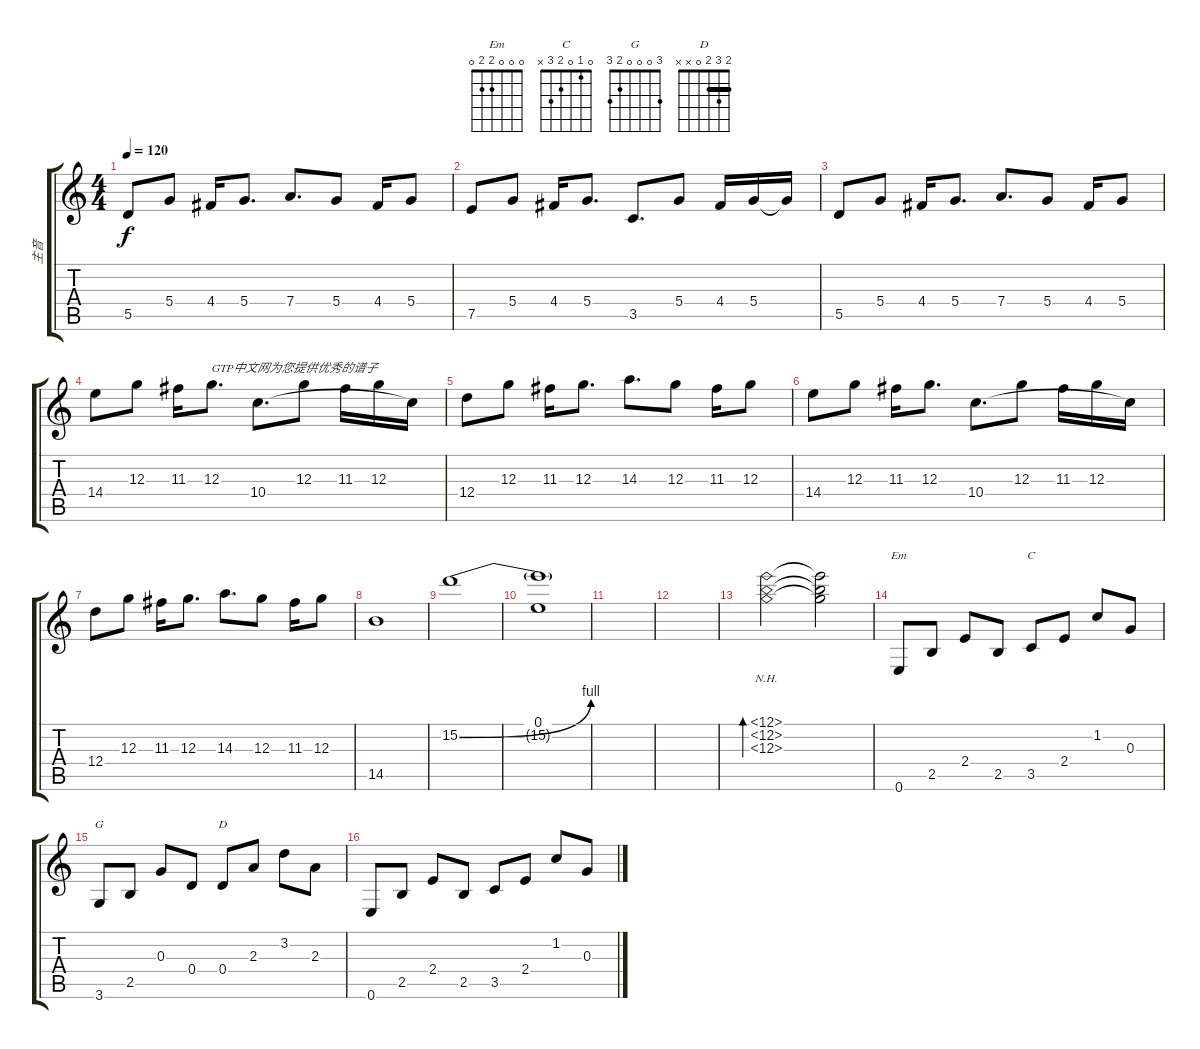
\track ("主音" "主音") {instrument electricguitarmuted}
\staff {score tabs}
\tuning (E4 B3 G3 D3 A2 E2) {hide}
\chord ("Em" 0 0 0 2 2 0)
\chord ("C" 0 1 0 2 3 x)
\chord ("G" 3 0 0 0 2 3)
\chord ("D" 2 3 2 0 x x) {barre 2}
\ts (4 4)
\tempo 120
\clef g2
\ks c
5.5.8{dy f} 5.4.8 4.4.16 5.4.8{d} 7.4.8{d} 5.4.8 4.4.16 5.4.8 |
7.5.8 5.4.8 4.4.16 5.4.8{d} 3.5.8{d} 5.4.8 4.4.16 5.4.16 5.4{t}.16 |
5.5.8 5.4.8 4.4.16 5.4.8{d} 7.4.8{d} 5.4.8 4.4.16 5.4.8 |
14.4.8 12.3.8 11.3.16 12.3.8{d txt "GTP中文网为您提供优秀的谱子"} 10.4.8{d} 12.3.8 11.3.16 12.3.16 10.4{t}.16 |
12.4.8 12.3.8 11.3.16 12.3.8{d} 14.3.8{d} 12.3.8 11.3.16 12.3.8 |
14.4.8 12.3.8 11.3.16 12.3.8{d} 10.4.8{d} 12.3.8 11.3.16 12.3.16 10.4{t}.16 |
12.4.8 12.3.8 11.3.16 12.3.8{d} 14.3.8{d} 12.3.8 11.3.16 12.3.8 |
14.5.1 |
15.2{be (bend 0 0 60 4)}.1 |
(0.1 15.2{t}).1 |
|
|
(12.1{nh} 12.2{nh} 12.3{nh}).2{bd 480 instrument acousticguitarsteel} (12.1{t} 12.2{t} 12.3{t}).2 |
0.6.8{ch "Em"} 2.5.8 2.4.8 2.5.8 3.5.8{ch "C"} 2.4.8 1.2.8 0.3.8 |
3.6.8{ch "G"} 2.5.8 0.3.8 0.4.8 0.4.8{ch "D"} 2.3.8 3.2.8 2.3.8 |
0.6.8 2.5.8 2.4.8 2.5.8 3.5.8 2.4.8 1.2.8 0.3.8
